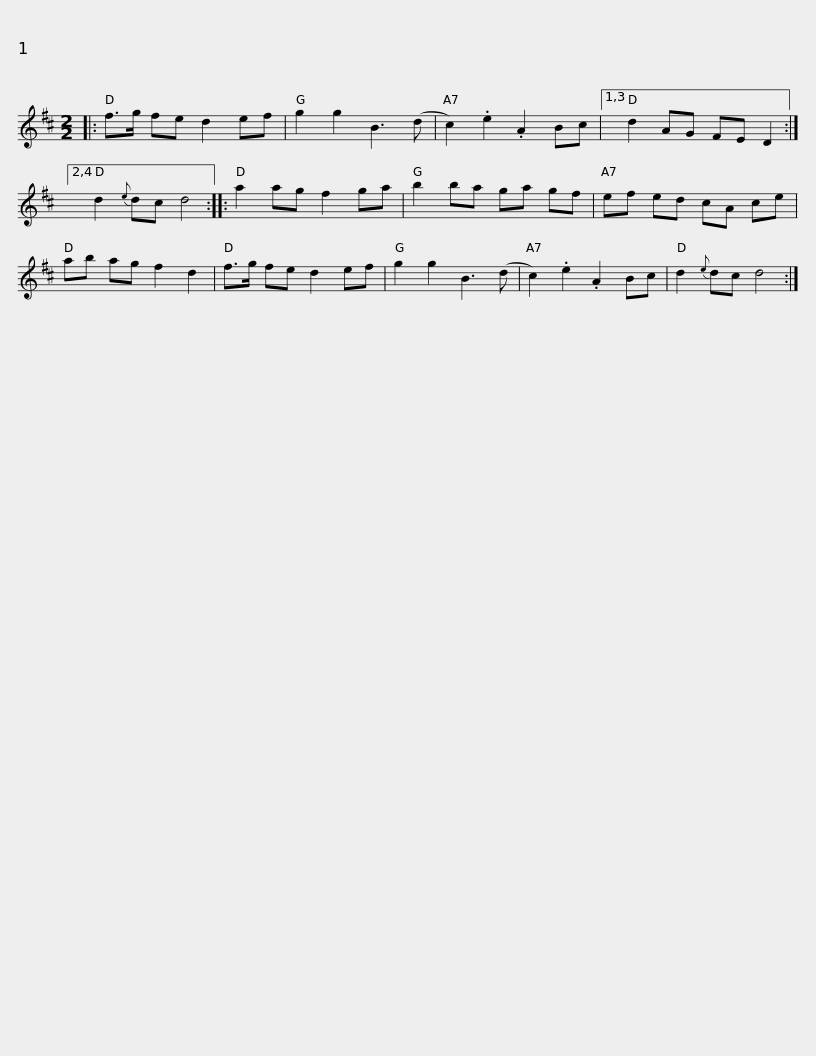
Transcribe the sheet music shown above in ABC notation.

X:1
L:1/8
M:2/2
I:linebreak $
K:D
V:1 treble
V:1
|: f>g fe d2 ef | g2 g2 B3 (d | c2) .e2 .A2 Bc |1,3 d2 AG FE D2 :|2,4 d2{e} dc d4 :: %5
 a2 ag f2 ga |$ b2 ba ga gf | ef ed cA ce | ab ag f2 d2 | f>g fe d2 ef | %10
 g2 g2 B3 (d | c2) .e2 .A2 Bc |$ d2{e} dc d4 :| %13
